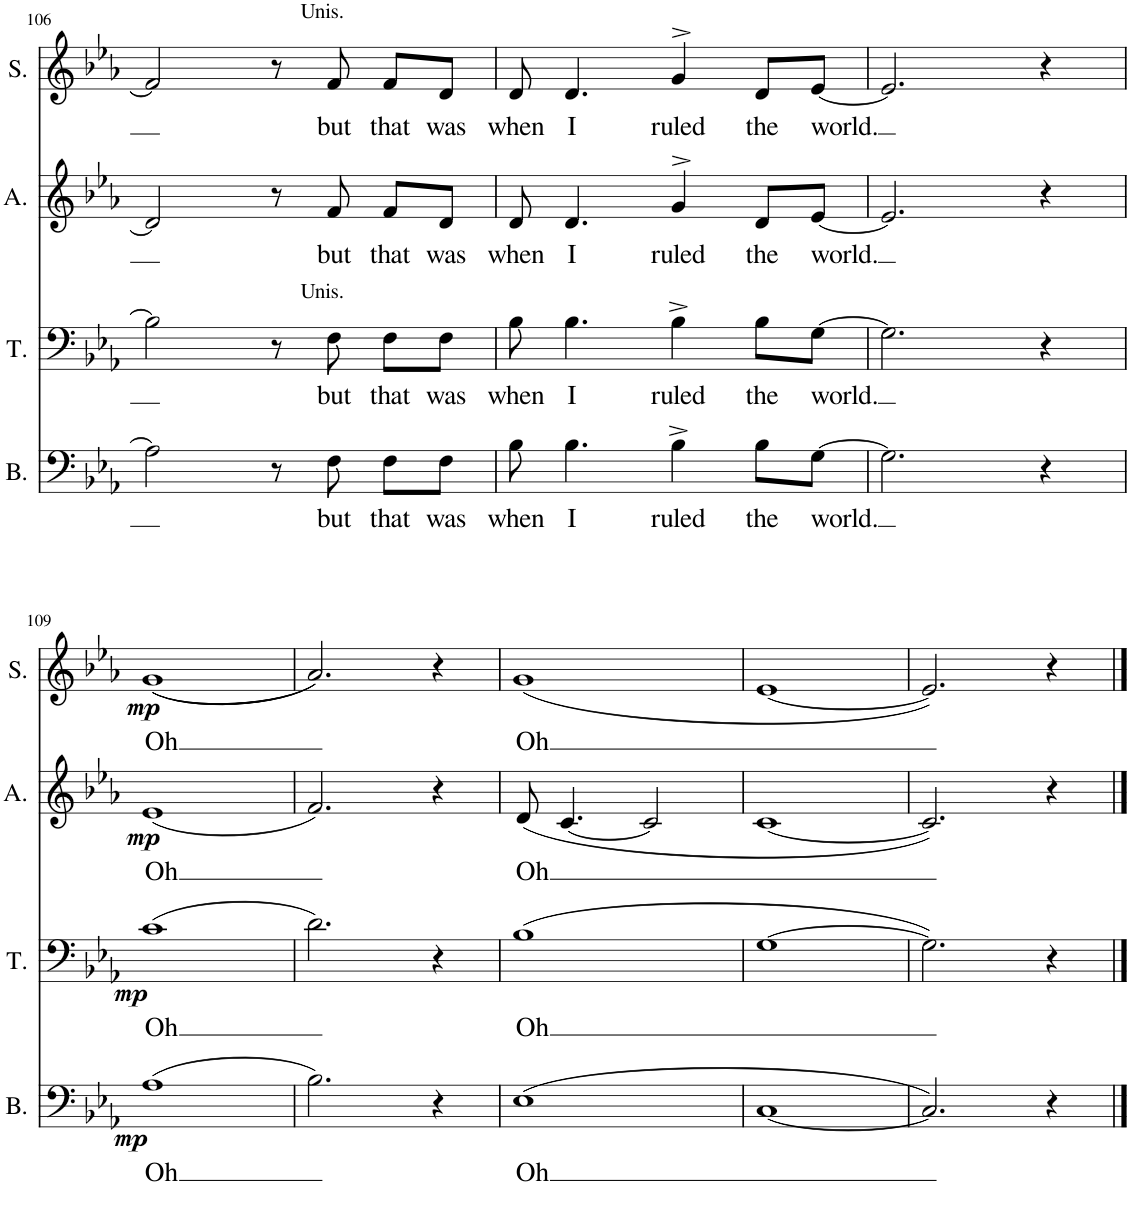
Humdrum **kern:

**kern	**text	**dynam	**kern	**text	**dynam	**kern	**text	**dynam	**kern	**text	**dynam
*part4	*part4	*part4	*part3	*part3	*part3	*part2	*part2	*part2	*part1	*part1	*part1
*staff4	*staff4	*staff4	*staff3	*staff3	*staff3	*staff2	*staff2	*staff2	*staff1	*staff1	*staff1
*I"Bas	*	*	*I"Tenor	*	*	*I"Alt	*	*	*I"Sopraan	*	*
*I'B.	*	*	*I'T.	*	*	*I'A.	*	*	*I'S.	*	*
!!LO:PB:g=z
*clefF4	*	*	*clefF4	*	*	*clefG2	*	*	*clefG2	*	*
*k[b-e-a-]	*	*	*k[b-e-a-]	*	*	*k[b-e-a-]	*	*	*k[b-e-a-]	*	*
*M4/4	*	*	*M4/4	*	*	*M4/4	*	*	*M4/4	*	*
=106	=106	=106	=106	=106	=106	=106	=106	=106	=106	=106	=106
2A-\]	.	.	2B-\]	.	.	2d/]	.	.	2f/]	.	.
8r	.	.	8r	.	.	8r	.	.	8r	.	.
!	!	!	!	!	!	!	!	!	!LO:TX:a:t=Unis.	!	!
!	!	!	!LO:TX:a:t=Unis.	!	!	!	!	!	!	!	!
!	!LO:LY:b	!	!	!LO:LY:b	!	!	!LO:LY:b	!	!	!LO:LY:b	!
8F\	but	.	8F\	but	.	8f/	but	.	8f/	but	.
!	!LO:LY:b	!	!	!LO:LY:b	!	!	!LO:LY:b	!	!	!LO:LY:b	!
8F\L	that	.	8F\L	that	.	8f/L	that	.	8f/L	that	.
!	!LO:LY:b	!	!	!LO:LY:b	!	!	!LO:LY:b	!	!	!LO:LY:b	!
8F\J	was	.	8F\J	was	.	8d/J	was	.	8d/J	was	.
=107	=107	=107	=107	=107	=107	=107	=107	=107	=107	=107	=107
!	!LO:LY:b	!	!	!LO:LY:b	!	!	!LO:LY:b	!	!	!LO:LY:b	!
8B-\	when	.	8B-\	when	.	8d/	when	.	8d/	when	.
!	!LO:LY:b	!	!	!LO:LY:b	!	!	!LO:LY:b	!	!	!LO:LY:b	!
4.B-\	I	.	4.B-\	I	.	4.d/	I	.	4.d/	I	.
!	!LO:LY:b	!	!	!LO:LY:b	!	!	!LO:LY:b	!	!	!LO:LY:b	!
4B-^>\	ruled	.	4B-^>\	ruled	.	4g^>/	ruled	.	4g^>/	ruled	.
!	!LO:LY:b	!	!	!LO:LY:b	!	!	!LO:LY:b	!	!	!LO:LY:b	!
8B-\L	the	.	8B-\L	the	.	8d/L	the	.	8d/L	the	.
!	!LO:LY:b	!	!	!LO:LY:b	!	!	!LO:LY:b	!	!	!LO:LY:b	!
[8G\J	world.	.	[8G\J	world.	.	[8e-/J	world.	.	[8e-/J	world.	.
=108	=108	=108	=108	=108	=108	=108	=108	=108	=108	=108	=108
2.G\]	.	.	2.G\]	.	.	2.e-/]	.	.	2.e-/]	.	.
4r	.	.	4r	.	.	4r	.	.	4r	.	.
!!LO:LB:g=z
=109	=109	=109	=109	=109	=109	=109	=109	=109	=109	=109	=109
!	!LO:LY:b	!LO:DY:b	!	!LO:LY:b	!LO:DY:b	!	!LO:LY:b	!LO:DY:b	!	!LO:LY:b	!LO:DY:b
(1A-	Oh	mp	(1c	Oh	mp	(1e-	Oh	mp	((1g	Oh	mp
=110	=110	=110	=110	=110	=110	=110	=110	=110	=110	=110	=110
2.B-\)	.	.	2.d\)	.	.	2.f/)	.	.	2.a-/))	.	.
4r	.	.	4r	.	.	4r	.	.	4r	.	.
=111	=111	=111	=111	=111	=111	=111	=111	=111	=111	=111	=111
!	!LO:LY:b	!	!	!LO:LY:b	!	!	!LO:LY:b	!	!	!LO:LY:b	!
(1E-	Oh	.	(1B-	Oh	.	(8d/	Oh	.	(1g	Oh	.
.	.	.	.	.	.	[4.c/	.	.	.	.	.
.	.	.	.	.	.	2c/]	.	.	.	.	.
=112	=112	=112	=112	=112	=112	=112	=112	=112	=112	=112	=112
[1C	.	.	[1G	.	.	[1c	.	.	[1e-	.	.
=113	=113	=113	=113	=113	=113	=113	=113	=113	=113	=113	=113
2.C/])	.	.	2.G\])	.	.	2.c/])	.	.	2.e-/])	.	.
4r	.	.	4r	.	.	4r	.	.	4r	.	.
==	==	==	==	==	==	==	==	==	==	==	==
*-	*-	*-	*-	*-	*-	*-	*-	*-	*-	*-	*-
